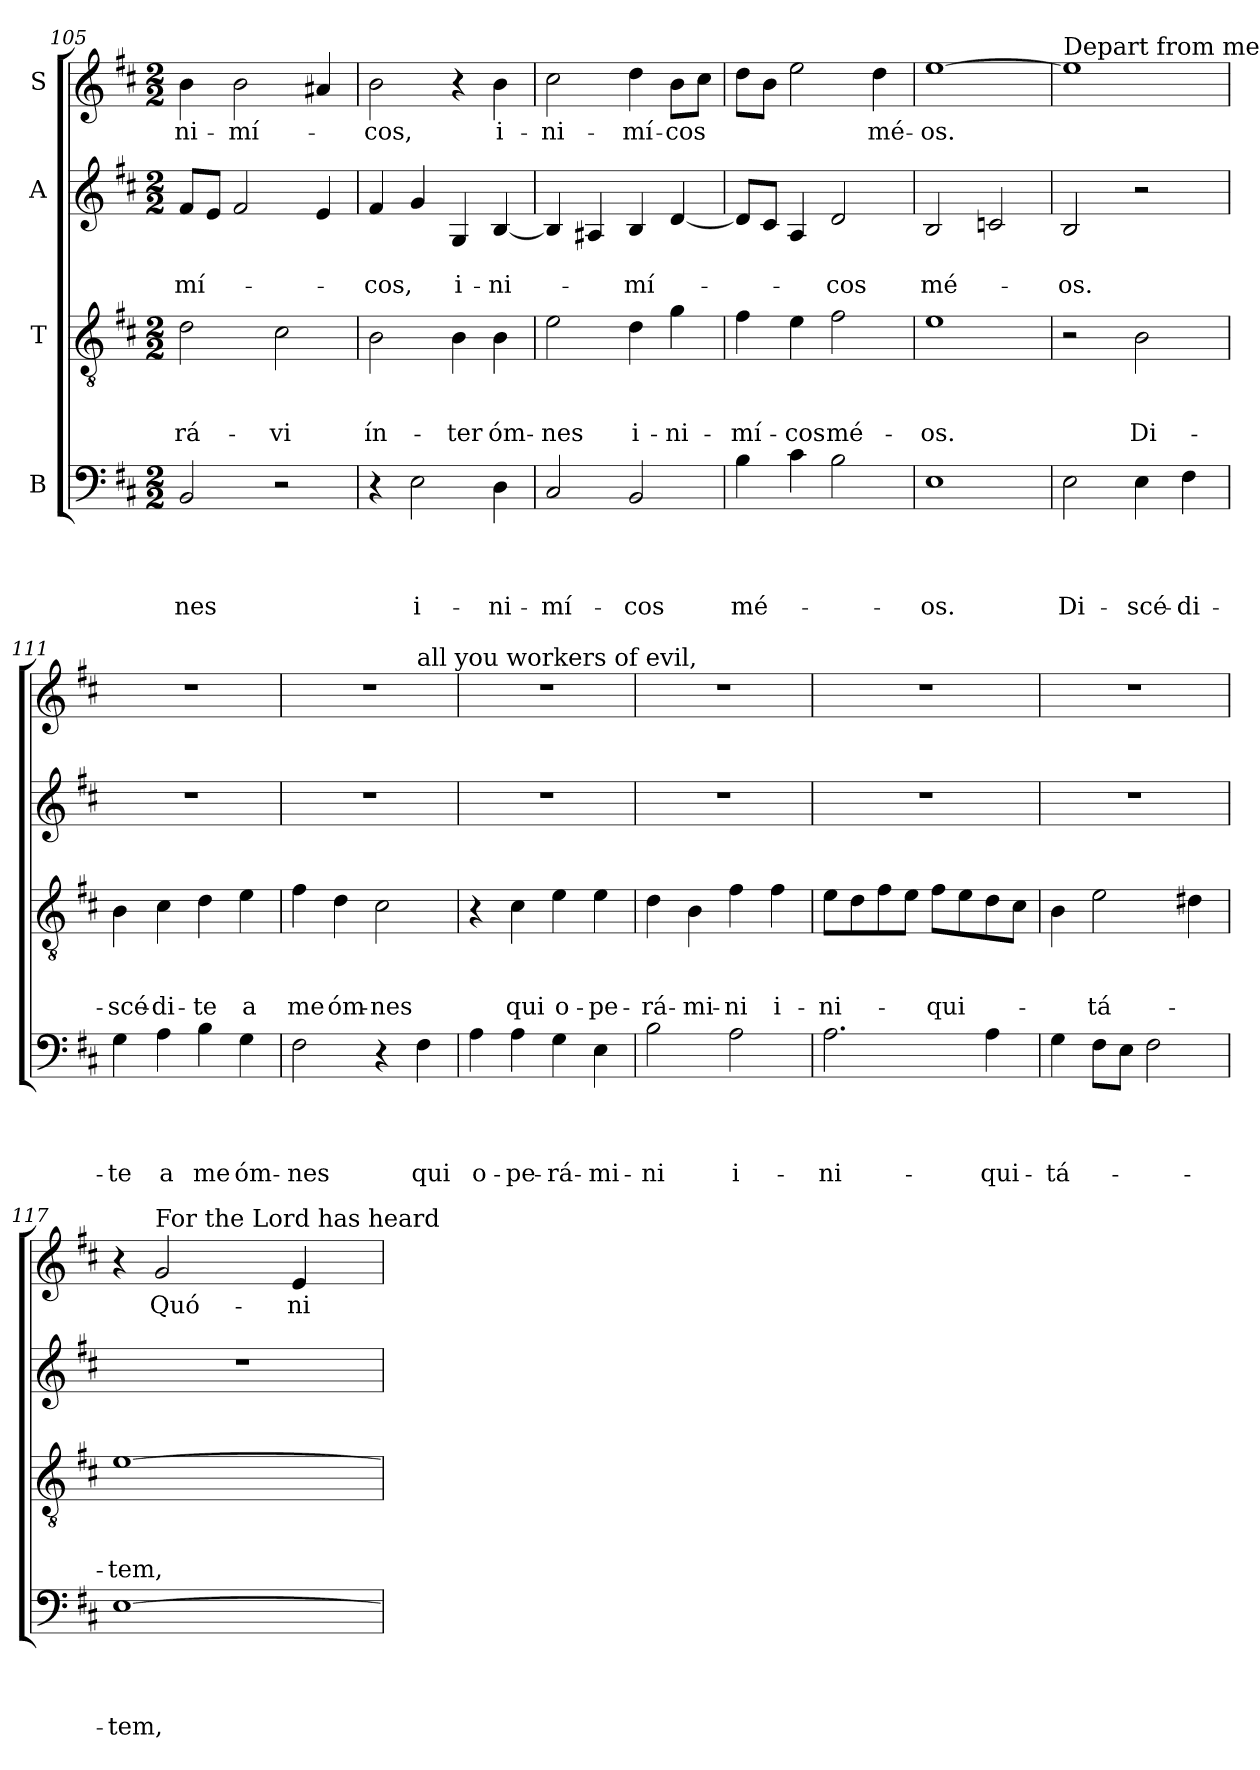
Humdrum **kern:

**kern	**text	**text	**text	**text	**kern	**text	**text	**text	**kern	**text	**text	**kern	**text
*part4	*part4	*part4	*part4	*part4	*part3	*part3	*part3	*part3	*part2	*part2	*part2	*part1	*part1
*staff4	*staff4	*staff4	*staff4	*staff4	*staff3	*staff3	*staff3	*staff3	*staff2	*staff2	*staff2	*staff1	*staff1
*I"B	*	*	*	*	*I"T	*	*	*	*I"A	*	*	*I"S	*
*clefF4	*	*	*	*	*clefGv2	*	*	*	*clefG2	*	*	*clefG2	*
*k[f#c#]	*	*	*	*	*k[f#c#]	*	*	*	*k[f#c#]	*	*	*k[f#c#]	*
*D:	*	*	*	*	*D:	*	*	*	*D:	*	*	*D:	*
*M2/2	*	*	*	*	*M2/2	*	*	*	*M2/2	*	*	*M2/2	*
=105	=105	=105	=105	=105	=105	=105	=105	=105	=105	=105	=105	=105	=105
!	!	!	!	!LO:LY:b	!	!	!	!LO:LY:b	!	!	!LO:LY:b	!	!LO:LY:b
2BB/	.	.	.	-nes	2d\	.	.	-rá-	8f#/L	.	-mí-	4b\	-ni-
.	.	.	.	.	.	.	.	.	8e/J	.	.	.	.
!	!	!	!	!	!	!	!	!	!	!	!	!	!LO:LY:b
.	.	.	.	.	.	.	.	.	2f#/	.	.	2b\	-mí-
!	!	!	!	!	!	!	!	!LO:LY:b	!	!	!	!	!
2r	.	.	.	.	2c#\	.	.	-vi	.	.	.	.	.
.	.	.	.	.	.	.	.	.	4e/	.	.	4a#i/	.
=106	=106	=106	=106	=106	=106	=106	=106	=106	=106	=106	=106	=106	=106
!	!	!	!	!	!	!	!	!LO:LY:b	!	!	!LO:LY:b	!	!LO:LY:b
4r	.	.	.	.	2B\	.	.	ín-	4f#/	.	-cos,	2b\	-cos,
!	!	!	!	!LO:LY:b	!	!	!	!	!	!	!	!	!
2E\	.	.	.	i-	.	.	.	.	4g/	.	.	.	.
!	!	!	!	!	!	!	!	!LO:LY:b	!	!	!LO:LY:b	!	!
.	.	.	.	.	4B\	.	.	-ter	4G/	.	i-	4r	.
!	!	!	!	!LO:LY:b	!	!	!	!LO:LY:b	!	!	!LO:LY:b	!	!LO:LY:b
4D\	.	.	.	-ni-	4B\	.	.	óm-	[4B/	.	-ni-	4b\	i-
=107	=107	=107	=107	=107	=107	=107	=107	=107	=107	=107	=107	=107	=107
!	!	!	!	!LO:LY:b	!	!	!	!LO:LY:b	!	!	!	!	!LO:LY:b
2C#/	.	.	.	-mí-	2e\	.	.	-nes	4B/]	.	.	2cc#\	-ni-
.	.	.	.	.	.	.	.	.	4A#i/	.	.	.	.
!	!	!	!	!LO:LY:b	!	!	!	!LO:LY:b	!	!	!LO:LY:b	!	!LO:LY:b
2BB/	.	.	.	-cos	4d\	.	.	i-	4B/	.	-mí-	4dd\	-mí-
!	!	!	!	!	!	!	!	!LO:LY:b	!	!	!	!	!LO:LY:b
.	.	.	.	.	4g\	.	.	-ni-	[4d/	.	.	8b\L	-cos
.	.	.	.	.	.	.	.	.	.	.	.	8cc#\J	.
=108	=108	=108	=108	=108	=108	=108	=108	=108	=108	=108	=108	=108	=108
!	!	!	!	!LO:LY:b	!	!	!	!LO:LY:b	!	!	!	!	!
4B\	.	.	.	mé-	4f#\	.	.	-mí-	8d/L]	.	.	8dd\L	.
.	.	.	.	.	.	.	.	.	8c#/J	.	.	8b\J	.
!	!	!	!	!	!	!	!	!LO:LY:b	!	!	!	!	!
4c#\	.	.	.	.	4e\	.	.	-cos	4A/	.	.	2ee\	.
!	!	!	!	!	!	!	!	!LO:LY:b	!	!	!LO:LY:b	!	!
2B\	.	.	.	.	2f#\	.	.	mé-	2d/	.	-cos	.	.
!	!	!	!	!	!	!	!	!	!	!	!	!	!LO:LY:b
.	.	.	.	.	.	.	.	.	.	.	.	4dd\	mé-
!!LO:PB:g=z
=109	=109	=109	=109	=109	=109	=109	=109	=109	=109	=109	=109	=109	=109
!	!	!	!	!LO:LY:b	!	!	!	!LO:LY:b	!	!	!LO:LY:b	!	!LO:LY:b
1E	.	.	.	-os.	1e	.	.	-os.	2B/	.	mé-	[1ee	-os.
.	.	.	.	.	.	.	.	.	2cni/	.	.	.	.
=110	=110	=110	=110	=110	=110	=110	=110	=110	=110	=110	=110	=110	=110
!	!	!	!	!	!	!	!	!	!	!	!	!LO:TX:a:t=Depart from me,	!
!	!	!	!	!LO:LY:b	!	!	!	!	!	!	!LO:LY:b	!	!
2E\	.	.	.	Di-	2r	.	.	.	2B/	.	-os.	1ee]	.
!	!	!	!	!LO:LY:b	!	!	!	!LO:LY:b	!	!	!	!	!
4E\	.	.	.	-scé-	2B\	.	.	Di-	2r	.	.	.	.
!	!	!	!	!LO:LY:b	!	!	!	!	!	!	!	!	!
4F#\	.	.	.	-di-	.	.	.	.	.	.	.	.	.
=111	=111	=111	=111	=111	=111	=111	=111	=111	=111	=111	=111	=111	=111
!	!	!	!	!LO:LY:b	!	!	!	!LO:LY:b	!	!	!	!	!
4G\	.	.	.	-te	4B\	.	.	-scé-	1r	.	.	1r	.
!	!	!	!	!LO:LY:b	!	!	!	!LO:LY:b	!	!	!	!	!
4A\	.	.	.	a	4c#\	.	.	-di-	.	.	.	.	.
!	!	!	!	!LO:LY:b	!	!	!	!LO:LY:b	!	!	!	!	!
4B\	.	.	.	me	4d\	.	.	-te	.	.	.	.	.
!	!	!	!	!LO:LY:b	!	!	!	!LO:LY:b	!	!	!	!	!
4G\	.	.	.	óm-	4e\	.	.	a	.	.	.	.	.
=112	=112	=112	=112	=112	=112	=112	=112	=112	=112	=112	=112	=112	=112
!	!	!	!	!LO:LY:b	!	!	!	!LO:LY:b	!	!	!	!	!
*	*	*	*	*	*	*	*	*	*	*	*	*^	*
2F#\	.	.	.	-nes	4f#\	.	.	me	1r	.	.	1r	2.ryy	.
!	!	!	!	!	!	!	!	!LO:LY:b	!	!	!	!	!	!
.	.	.	.	.	4d\	.	.	óm-	.	.	.	.	.	.
!	!	!	!	!	!	!	!	!LO:LY:b	!	!	!	!	!	!
4r	.	.	.	.	2c#\	.	.	-nes	.	.	.	.	.	.
!	!	!	!	!	!	!	!	!	!	!	!	!	!LO:TX:a:t=all you workers of evil,	!
!	!	!	!	!LO:LY:b	!	!	!	!	!	!	!	!	!	!
4F#\	.	.	.	qui	.	.	.	.	.	.	.	.	4ryy	.
=113	=113	=113	=113	=113	=113	=113	=113	=113	=113	=113	=113	=113	=113	=113
!	!	!	!	!LO:LY:b	!	!	!	!	!	!	!	!	!	!
*	*	*	*	*	*	*	*	*	*	*	*	*v	*v	*
4A\	.	.	.	o-	4r	.	.	.	1r	.	.	1r	.
!	!	!	!	!LO:LY:b	!	!	!	!LO:LY:b	!	!	!	!	!
4A\	.	.	.	-pe-	4c#\	.	.	qui	.	.	.	.	.
!	!	!	!	!LO:LY:b	!	!	!	!LO:LY:b	!	!	!	!	!
4G\	.	.	.	-rá-	4e\	.	.	o-	.	.	.	.	.
!	!	!	!	!LO:LY:b	!	!	!	!LO:LY:b	!	!	!	!	!
4E\	.	.	.	-mi-	4e\	.	.	-pe-	.	.	.	.	.
=114	=114	=114	=114	=114	=114	=114	=114	=114	=114	=114	=114	=114	=114
!	!	!	!	!LO:LY:b	!	!	!	!LO:LY:b	!	!	!	!	!
2B\	.	.	.	-ni	4d\	.	.	-rá-	1r	.	.	1r	.
!	!	!	!	!	!	!	!	!LO:LY:b	!	!	!	!	!
.	.	.	.	.	4B\	.	.	-mi-	.	.	.	.	.
!	!	!	!	!LO:LY:b	!	!	!	!LO:LY:b	!	!	!	!	!
2A\	.	.	.	i-	4f#\	.	.	-ni	.	.	.	.	.
!	!	!	!	!	!	!	!	!LO:LY:b	!	!	!	!	!
.	.	.	.	.	4f#\	.	.	i-	.	.	.	.	.
!!LO:LB:g=z
=115	=115	=115	=115	=115	=115	=115	=115	=115	=115	=115	=115	=115	=115
!	!	!	!	!LO:LY:b	!	!	!	!LO:LY:b	!	!	!	!	!
2.A\	.	.	.	-ni-	8e\L	.	.	-ni-	1r	.	.	1r	.
.	.	.	.	.	8d\	.	.	.	.	.	.	.	.
.	.	.	.	.	8f#\	.	.	.	.	.	.	.	.
.	.	.	.	.	8e\J	.	.	.	.	.	.	.	.
!	!	!	!	!	!	!	!	!LO:LY:b	!	!	!	!	!
.	.	.	.	.	8f#\L	.	.	-qui-	.	.	.	.	.
.	.	.	.	.	8e\	.	.	.	.	.	.	.	.
!	!	!	!	!LO:LY:b	!	!	!	!	!	!	!	!	!
4A\	.	.	.	-qui-	8d\	.	.	.	.	.	.	.	.
.	.	.	.	.	8c#\J	.	.	.	.	.	.	.	.
=116	=116	=116	=116	=116	=116	=116	=116	=116	=116	=116	=116	=116	=116
!	!	!	!	!LO:LY:b	!	!	!	!	!	!	!	!	!
4G\	.	.	.	-tá-	4B\	.	.	.	1r	.	.	1r	.
!	!	!	!	!	!	!	!	!LO:LY:b	!	!	!	!	!
8F#\L	.	.	.	.	2e\	.	.	-tá-	.	.	.	.	.
8E\J	.	.	.	.	.	.	.	.	.	.	.	.	.
2F#\	.	.	.	.	.	.	.	.	.	.	.	.	.
.	.	.	.	.	4d#i\	.	.	.	.	.	.	.	.
=117	=117	=117	=117	=117	=117	=117	=117	=117	=117	=117	=117	=117	=117
!	!	!	!	!LO:LY:b	!	!	!	!LO:LY:b	!	!	!	!	!
[1E	.	.	.	-tem,	[1e	.	.	-tem,	1r	.	.	4r	.
!	!	!	!	!	!	!	!	!	!	!	!	!LO:TX:a:t=For the Lord has heard	!
!	!	!	!	!	!	!	!	!	!	!	!	!	!LO:LY:b
.	.	.	.	.	.	.	.	.	.	.	.	2g/	Quó-
!	!	!	!	!	!	!	!	!	!	!	!	!	!LO:LY:b
.	.	.	.	.	.	.	.	.	.	.	.	4e/	-ni-
=	=	=	=	=	=	=	=	=	=	=	=	=	=
*-	*-	*-	*-	*-	*-	*-	*-	*-	*-	*-	*-	*-	*-
